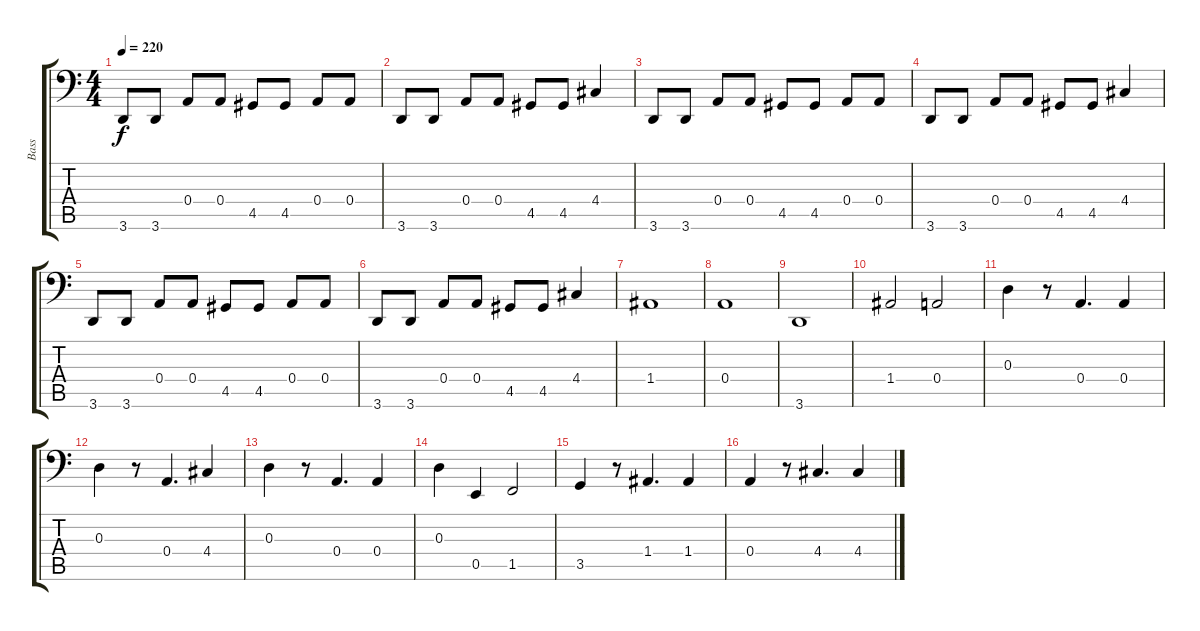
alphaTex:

\track ("Bass" "Bass") {instrument electricbassfinger}
\staff {score tabs}
\tuning (C3 G2 D2 A1 E1 B0) {hide}
\ts (4 4)
\tempo 220
\clef f4
\ks c
3.6.8{dy f} 3.6.8 0.4.8 0.4.8 4.5.8 4.5.8 0.4.8 0.4.8 |
3.6.8 3.6.8 0.4.8 0.4.8 4.5.8 4.5.8 4.4.4 |
3.6.8 3.6.8 0.4.8 0.4.8 4.5.8 4.5.8 0.4.8 0.4.8 |
3.6.8 3.6.8 0.4.8 0.4.8 4.5.8 4.5.8 4.4.4 |
3.6.8 3.6.8 0.4.8 0.4.8 4.5.8 4.5.8 0.4.8 0.4.8 |
3.6.8 3.6.8 0.4.8 0.4.8 4.5.8 4.5.8 4.4.4 |
1.4.1 |
0.4.1 |
3.6.1 |
1.4.2 0.4.2 |
0.3.4 r.8 0.4.4{d} 0.4.4 |
0.3.4 r.8 0.4.4{d} 4.4.4 |
0.3.4 r.8 0.4.4{d} 0.4.4 |
0.3.4 0.5.4 1.5.2 |
3.5.4 r.8 1.4.4{d} 1.4.4 |
0.4.4 r.8 4.4.4{d} 4.4.4
